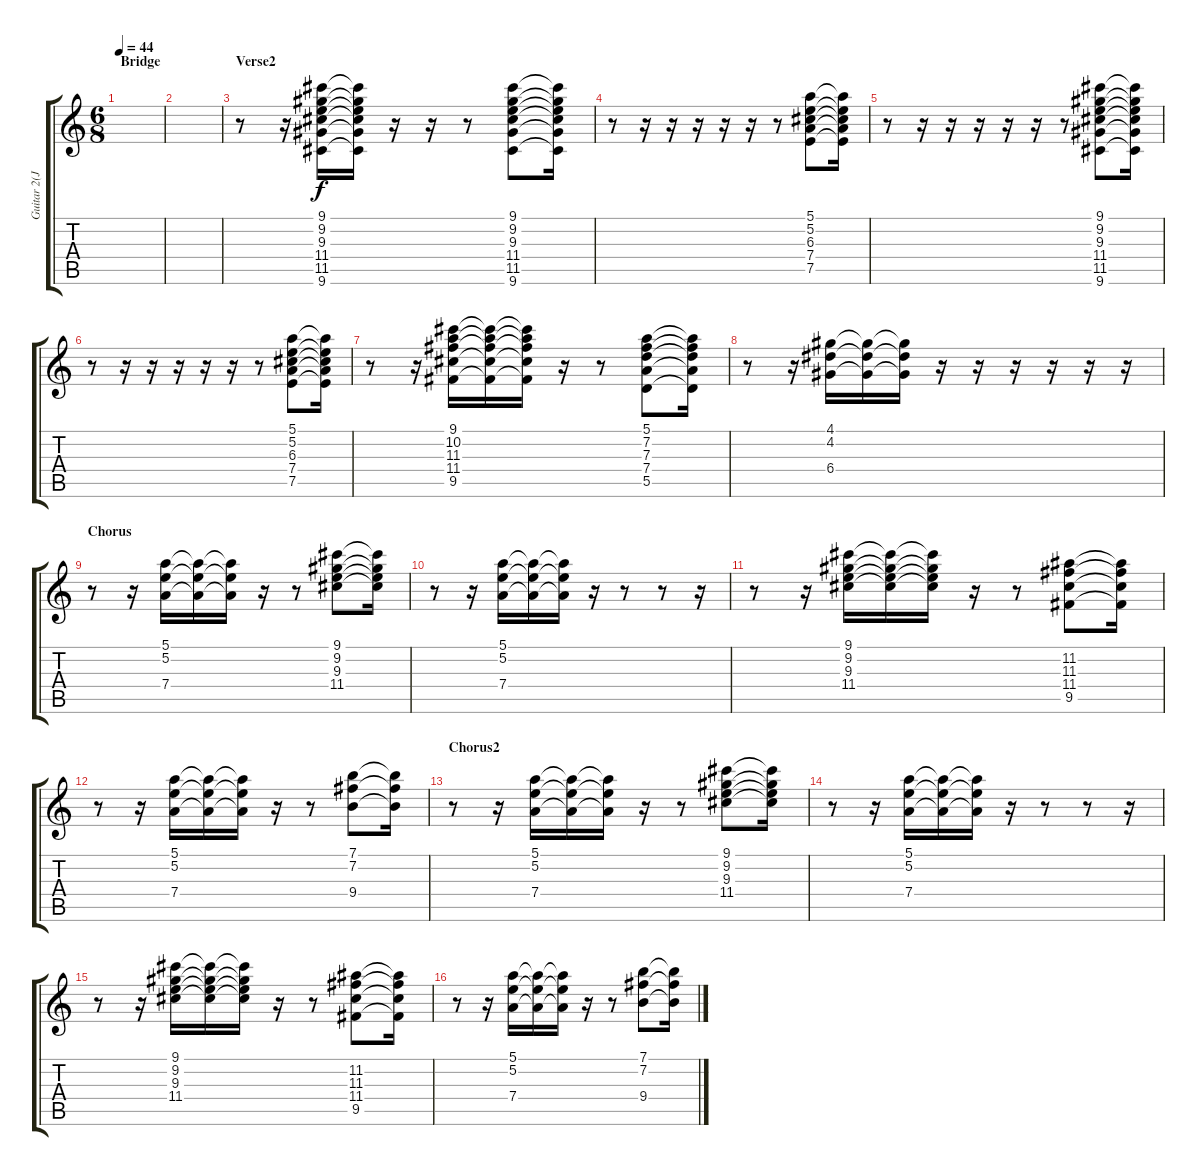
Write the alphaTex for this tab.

\track ("Guitar 2(J. Perry)" "Guitar 2(J") {instrument distortionguitar}
\staff {score tabs}
\tuning (E4 B3 G3 D3 A2 E2) {hide}
\ts (6 8)
\section ("" "Bridge")
\tempo 44
\clef g2
\ks c
|
|
\section ("" "Verse2")
r.8{balance 16} r.16 (9.1 9.2 9.3 11.4 11.5 9.6).16 (9.1{t} 9.2{t} 9.3{t} 11.4{t} 11.5{t} 9.6{t}).16 r.16 r.16 r.8 (9.1 9.2 9.3 11.4 11.5 9.6).8 (9.1{t} 9.2{t} 9.3{t} 11.4{t} 11.5{t} 9.6{t}).16 |
r.8 r.16 r.16 r.16 r.16 r.16 r.8 (5.1 5.2 6.3 7.4 7.5).8 (5.1{t} 5.2{t} 6.3{t} 7.4{t} 7.5{t}).16 |
r.8 r.16 r.16 r.16 r.16 r.16 r.8 (9.1 9.2 9.3 11.4 11.5 9.6).8 (9.1{t} 9.2{t} 9.3{t} 11.4{t} 11.5{t} 9.6{t}).16 |
r.8 r.16 r.16 r.16 r.16 r.16 r.8 (5.1 5.2 6.3 7.4 7.5).8 (5.1{t} 5.2{t} 6.3{t} 7.4{t} 7.5{t}).16 |
r.8 r.16 (9.1 10.2 11.3 11.4 9.5).16 (9.1{t} 10.2{t} 11.3{t} 11.4{t} 9.5{t}).16 (9.1{t} 10.2{t} 11.3{t} 11.4{t} 9.5{t}).16 r.16 r.8 (5.1 7.2 7.3 7.4 5.5).8 (5.1{t} 7.2{t} 7.3{t} 7.4{t} 5.5{t}).16 |
r.8 r.16 (4.1 4.2 6.4).16 (4.1{t} 4.2{t} 6.4{t}).16 (4.1{t} 4.2{t} 6.4{t}).16 r.16 r.16 r.16 r.16 r.16 r.16 |
\section ("" "Chorus")
r.8{balance 8} r.16 (5.1 5.2 7.4).16 (5.1{t} 5.2{t} 7.4{t}).16 (5.1{t} 5.2{t} 7.4{t}).16 r.16 r.8 (9.1 9.2 9.3 11.4).8 (9.1{t} 9.2{t} 9.3{t} 11.4{t}).16 |
r.8 r.16 (5.1 5.2 7.4).16 (5.1{t} 5.2{t} 7.4{t}).16 (5.1{t} 5.2{t} 7.4{t}).16 r.16 r.8 r.8 r.16 |
r.8 r.16 (9.1 9.2 9.3 11.4).16 (9.1{t} 9.2{t} 9.3{t} 11.4{t}).16 (9.1{t} 9.2{t} 9.3{t} 11.4{t}).16 r.16 r.8 (11.2 11.3 11.4 9.5).8 (11.2{t} 11.3{t} 11.4{t} 9.5{t}).16 |
r.8 r.16 (5.1 5.2 7.4).16 (5.1{t} 5.2{t} 7.4{t}).16 (5.1{t} 5.2{t} 7.4{t}).16 r.16 r.8 (7.1 7.2 9.4).8 (7.1{t} 7.2{t} 9.4{t}).16 |
\section ("" "Chorus2")
r.8{balance 8} r.16 (5.1 5.2 7.4).16 (5.1{t} 5.2{t} 7.4{t}).16 (5.1{t} 5.2{t} 7.4{t}).16 r.16 r.8 (9.1 9.2 9.3 11.4).8 (9.1{t} 9.2{t} 9.3{t} 11.4{t}).16 |
r.8 r.16 (5.1 5.2 7.4).16 (5.1{t} 5.2{t} 7.4{t}).16 (5.1{t} 5.2{t} 7.4{t}).16 r.16 r.8 r.8 r.16 |
r.8 r.16 (9.1 9.2 9.3 11.4).16 (9.1{t} 9.2{t} 9.3{t} 11.4{t}).16 (9.1{t} 9.2{t} 9.3{t} 11.4{t}).16 r.16 r.8 (11.2 11.3 11.4 9.5).8 (11.2{t} 11.3{t} 11.4{t} 9.5{t}).16 |
r.8 r.16 (5.1 5.2 7.4).16 (5.1{t} 5.2{t} 7.4{t}).16 (5.1{t} 5.2{t} 7.4{t}).16 r.16 r.8 (7.1 7.2 9.4).8 (7.1{t} 7.2{t} 9.4{t}).16
